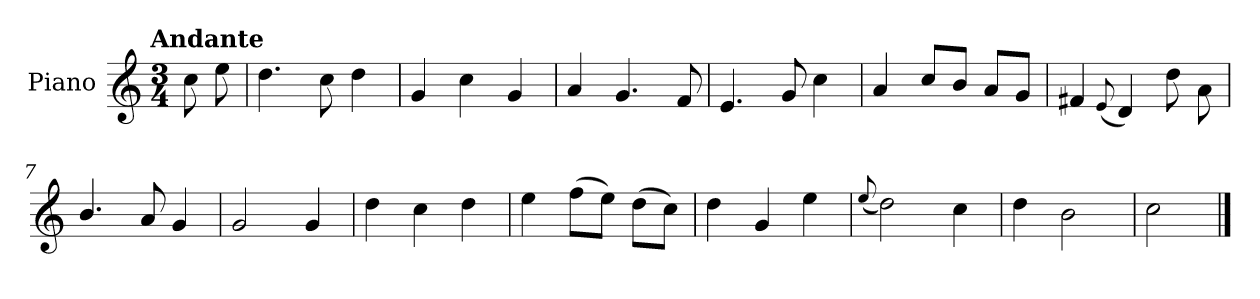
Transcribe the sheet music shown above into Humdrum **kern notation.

**kern
*part1
*staff1
*I"Piano
*I'Pno.
*clefG2
*k[]
!!LO:TX:omd:t=Andante
*M3/4
*MM91
=
8cc\
8ee\
=1
4.dd\
8cc\
4dd\
=2
4g/
4cc\
4g/
=3
4a/
4.g/
8f/
=4
4.e/
8g/
4cc\
=5
4a/
8cc/L
8b/J
8a/L
8g/J
=6
4f#X/
(<8qqe/
4d/)
8dd\
8a\
!!LO:LB:g=z
=7
4.b/
8a/
4g/
=8
2g/
4g/
=9
4dd\
4cc\
4dd\
=10
4ee\
(>8ff\L
8ee\J)
(>8dd\L
8cc\J)
=11
4dd\
4g/
4ee\
=12
(<8qqee/
2dd\)
4cc\
=13
4dd\
2b\
=14
2cc\
==
*-
